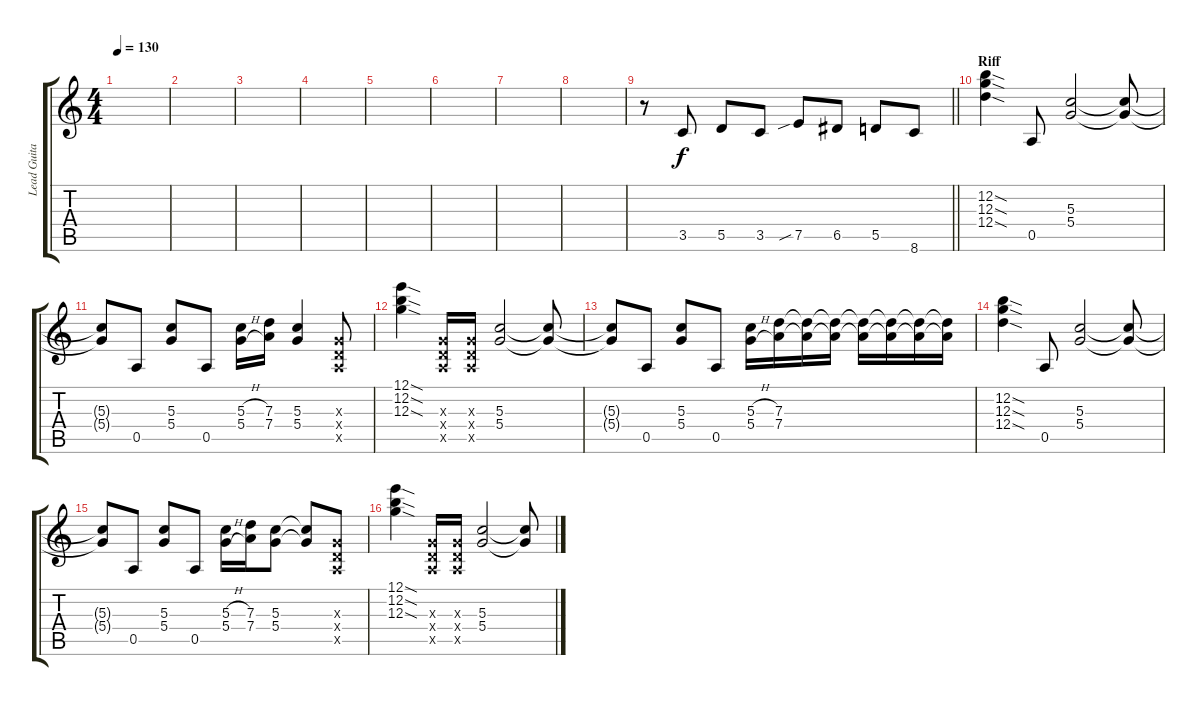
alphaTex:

\track ("Lead Guitar" "Lead Guita") {instrument distortionguitar}
\staff {score tabs}
\tuning (E4 B3 G3 D3 A2 E2) {hide}
\ts (4 4)
\tempo 130
\clef g2
\ks c
|
|
|
|
|
|
|
|
\barLineRight lightlight
r.8 3.5.8 5.5.8 3.5.8 7.5{sib}.8 6.5.8 5.5.8 8.6.8 |
\section ("" "Riff")
(12.2{sod} 12.3{sod} 12.4{sod}).4 0.5.8 (5.3 5.4).2 (5.3{t} 5.4{t}).8 |
(5.3{t} 5.4{t}).8 0.5.8 (5.3 5.4).8 0.5.8 (5.3{h} 5.4{h}).16 (7.3 7.4).16 (5.3 5.4).4 (0.3{x} 0.4{x} 0.5{x}).8 |
(12.1{sod} 12.2{sod} 12.3{sod}).4 (0.3{x} 0.4{x} 0.5{x}).16 (0.3{x} 0.4{x} 0.5{x}).16 (5.3 5.4).2 (5.3{t} 5.4{t}).8 |
(5.3{t} 5.4{t}).8 0.5.8 (5.3 5.4).8 0.5.8 (5.3{h} 5.4{h}).16 (7.3 7.4).16 (7.3{t} 7.4{t}).16 (7.3{t} 7.4{t}).16 (7.3{t} 7.4{t}).16 (7.3{t} 7.4{t}).16 (7.3{t} 7.4{t}).16 (7.3{t} 7.4{t}).16 |
(12.2{sod} 12.3{sod} 12.4{sod}).4 0.5.8 (5.3 5.4).2 (5.3{t} 5.4{t}).8 |
(5.3{t} 5.4{t}).8 0.5.8 (5.3 5.4).8 0.5.8 (5.3{h} 5.4{h}).16 (7.3 7.4).16 (5.3 5.4).8 (5.3{t} 5.4{t}).8 (0.3{x} 0.4{x} 0.5{x}).8 |
(12.1{sod} 12.2{sod} 12.3{sod}).4 (0.3{x} 0.4{x} 0.5{x}).16 (0.3{x} 0.4{x} 0.5{x}).16 (5.3 5.4).2 (5.3{t} 5.4{t}).8
